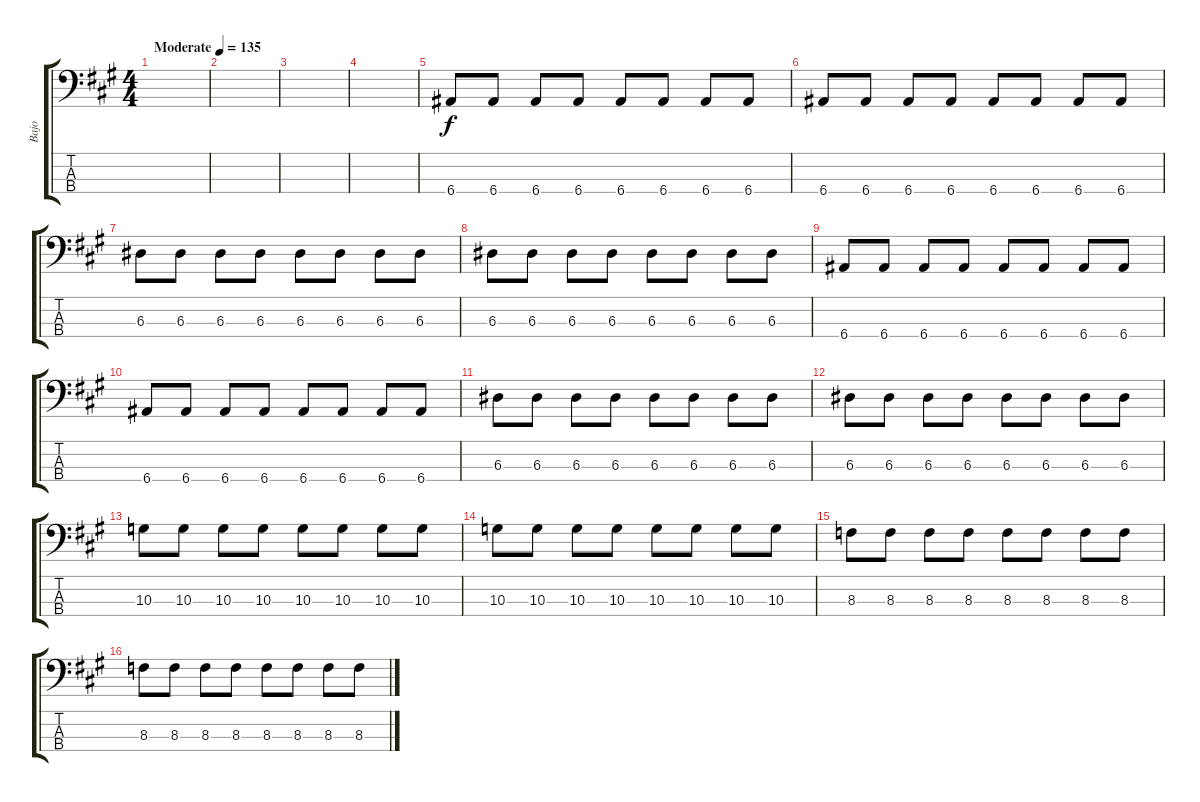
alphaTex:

\track ("Bajo" "Bajo") {instrument electricbassfinger}
\staff {score tabs}
\tuning (G2 D2 A1 E1) {hide}
\ts (4 4)
\tempo (135 "Moderate")
\clef f4
\ks a
|
|
|
|
6.4.8 6.4.8 6.4.8 6.4.8 6.4.8 6.4.8 6.4.8 6.4.8 |
6.4.8 6.4.8 6.4.8 6.4.8 6.4.8 6.4.8 6.4.8 6.4.8 |
6.3.8 6.3.8 6.3.8 6.3.8 6.3.8 6.3.8 6.3.8 6.3.8 |
6.3.8 6.3.8 6.3.8 6.3.8 6.3.8 6.3.8 6.3.8 6.3.8 |
6.4.8 6.4.8 6.4.8 6.4.8 6.4.8 6.4.8 6.4.8 6.4.8 |
6.4.8 6.4.8 6.4.8 6.4.8 6.4.8 6.4.8 6.4.8 6.4.8 |
6.3.8 6.3.8 6.3.8 6.3.8 6.3.8 6.3.8 6.3.8 6.3.8 |
6.3.8 6.3.8 6.3.8 6.3.8 6.3.8 6.3.8 6.3.8 6.3.8 |
10.3.8 10.3.8 10.3.8 10.3.8 10.3.8 10.3.8 10.3.8 10.3.8 |
10.3.8 10.3.8 10.3.8 10.3.8 10.3.8 10.3.8 10.3.8 10.3.8 |
8.3.8 8.3.8 8.3.8 8.3.8 8.3.8 8.3.8 8.3.8 8.3.8 |
8.3.8 8.3.8 8.3.8 8.3.8 8.3.8 8.3.8 8.3.8 8.3.8
